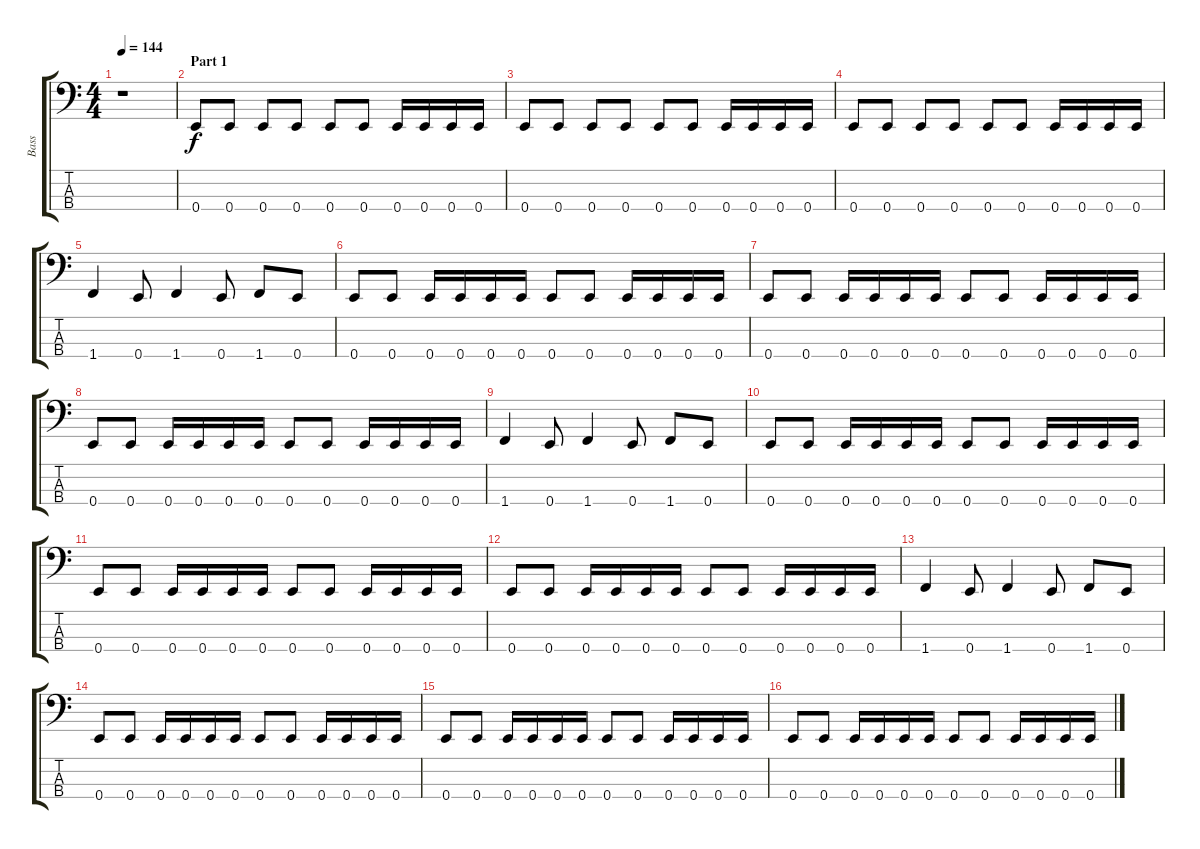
\track ("Bass" "Bass") {instrument electricbasspick}
\staff {score tabs}
\tuning (G2 D2 A1 E1) {hide}
\ts (4 4)
\tempo 144
\clef f4
\ks c
r.1{dy f instrument electricbasspick} |
\section ("" "Part 1")
0.4.8 0.4.8 0.4.8 0.4.8 0.4.8 0.4.8 0.4.16 0.4.16 0.4.16 0.4.16 |
0.4.8 0.4.8 0.4.8 0.4.8 0.4.8 0.4.8 0.4.16 0.4.16 0.4.16 0.4.16 |
0.4.8 0.4.8 0.4.8 0.4.8 0.4.8 0.4.8 0.4.16 0.4.16 0.4.16 0.4.16 |
1.4.4 0.4.8 1.4.4 0.4.8 1.4.8 0.4.8 |
0.4.8 0.4.8 0.4.16 0.4.16 0.4.16 0.4.16 0.4.8 0.4.8 0.4.16 0.4.16 0.4.16 0.4.16 |
0.4.8 0.4.8 0.4.16 0.4.16 0.4.16 0.4.16 0.4.8 0.4.8 0.4.16 0.4.16 0.4.16 0.4.16 |
0.4.8 0.4.8 0.4.16 0.4.16 0.4.16 0.4.16 0.4.8 0.4.8 0.4.16 0.4.16 0.4.16 0.4.16 |
1.4.4 0.4.8 1.4.4 0.4.8 1.4.8 0.4.8 |
0.4.8 0.4.8 0.4.16 0.4.16 0.4.16 0.4.16 0.4.8 0.4.8 0.4.16 0.4.16 0.4.16 0.4.16 |
0.4.8 0.4.8 0.4.16 0.4.16 0.4.16 0.4.16 0.4.8 0.4.8 0.4.16 0.4.16 0.4.16 0.4.16 |
0.4.8 0.4.8 0.4.16 0.4.16 0.4.16 0.4.16 0.4.8 0.4.8 0.4.16 0.4.16 0.4.16 0.4.16 |
1.4.4 0.4.8 1.4.4 0.4.8 1.4.8 0.4.8 |
0.4.8 0.4.8 0.4.16 0.4.16 0.4.16 0.4.16 0.4.8 0.4.8 0.4.16 0.4.16 0.4.16 0.4.16 |
0.4.8 0.4.8 0.4.16 0.4.16 0.4.16 0.4.16 0.4.8 0.4.8 0.4.16 0.4.16 0.4.16 0.4.16 |
0.4.8 0.4.8 0.4.16 0.4.16 0.4.16 0.4.16 0.4.8 0.4.8 0.4.16 0.4.16 0.4.16 0.4.16
